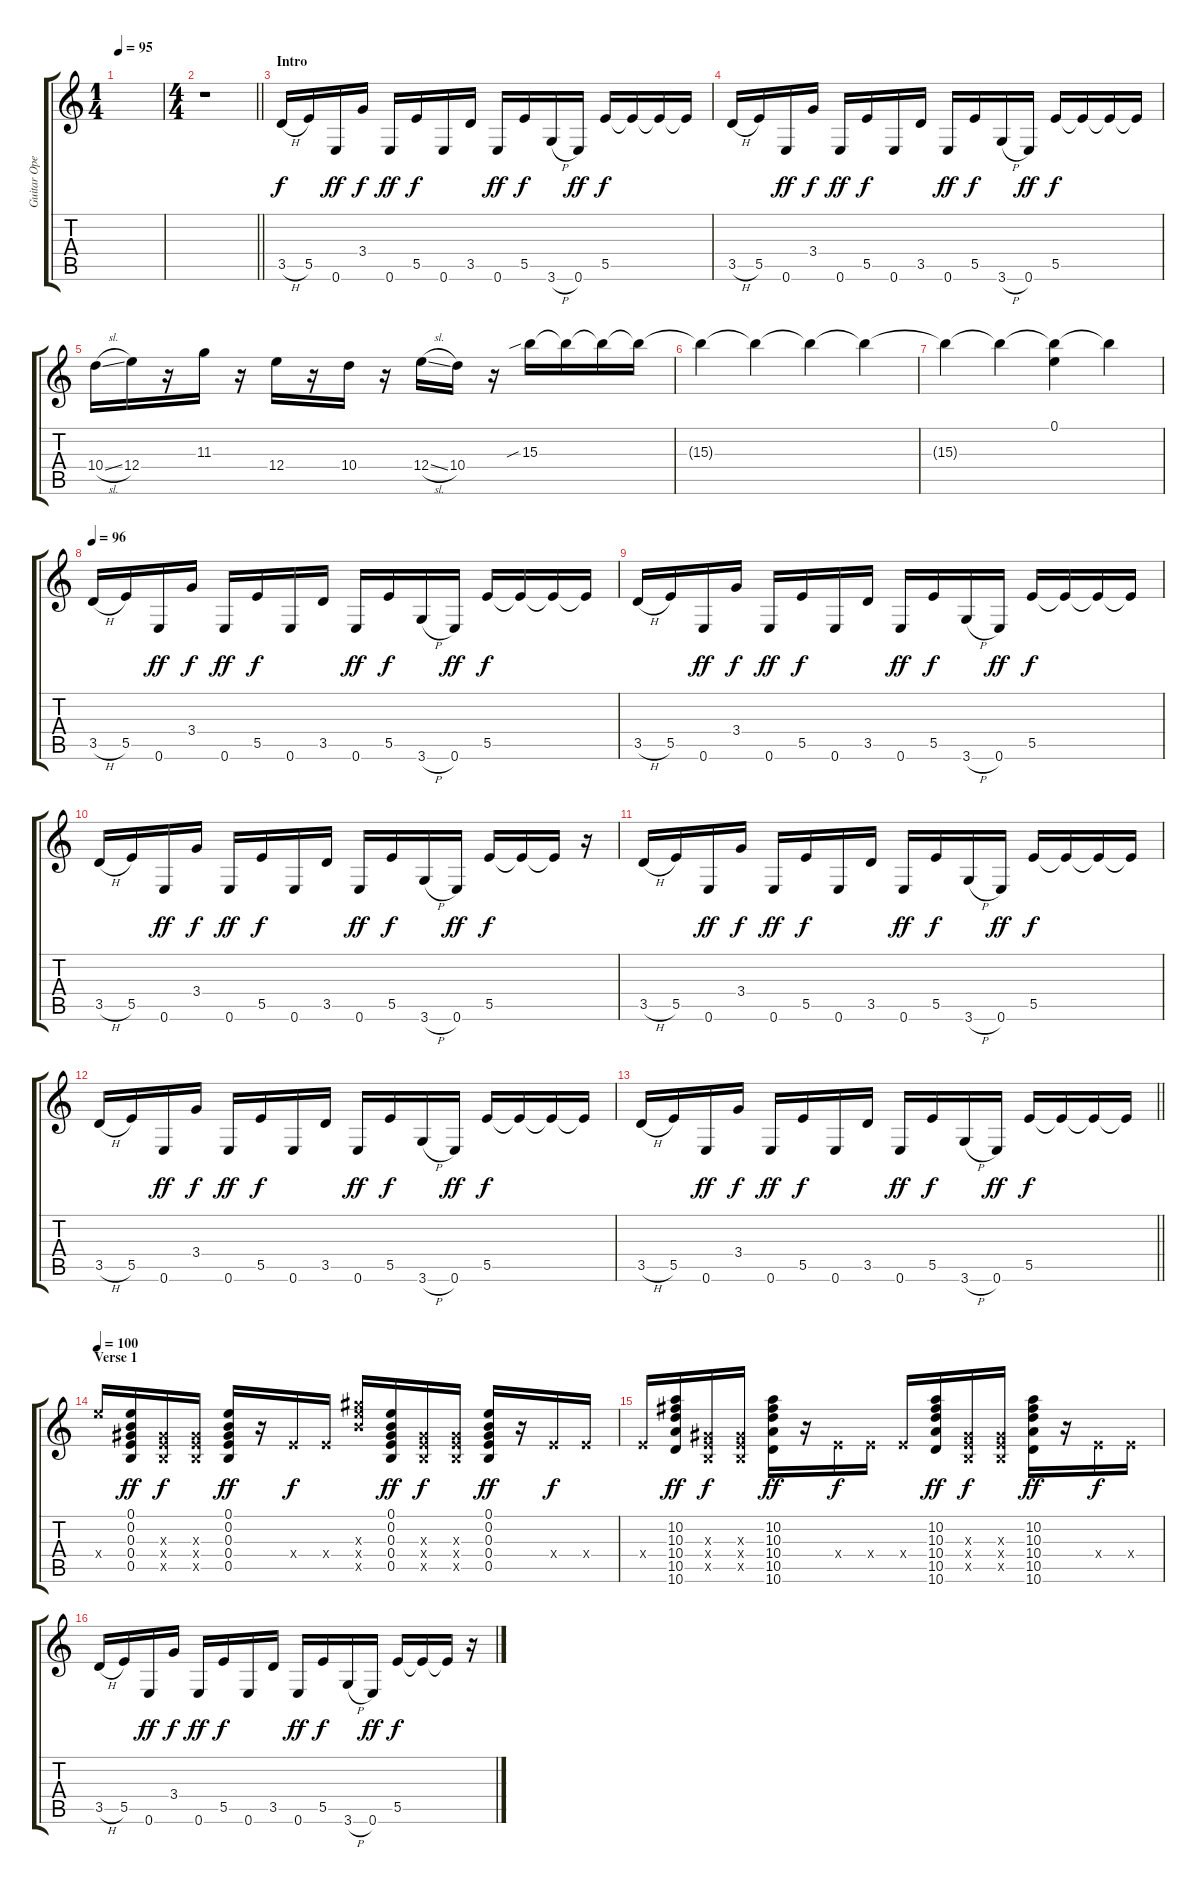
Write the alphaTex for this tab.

\track ("Guitar Open-E" "Guitar Ope") {instrument overdrivenguitar}
\staff {score tabs}
\tuning (E4 B3 Ab3 E3 B2 E2) {hide}
\ts (1 4)
\tempo 95
\clef g2
\ks c
|
\ts (4 4)
\barLineRight lightlight
r.1 |
\section ("" "Intro")
3.5{h}.16 5.5.16 0.6.16{dy ff} 3.4.16{dy f} 0.6.16{dy ff} 5.5.16{dy f} 0.6.16 3.5.16 0.6.16{dy ff} 5.5.16{dy f} 3.6{h}.16 0.6.16{dy ff} 5.5.16{dy f} 5.5{t}.16 5.5{t}.16 5.5{t}.16 |
3.5{h}.16 5.5.16 0.6.16{dy ff} 3.4.16{dy f} 0.6.16{dy ff} 5.5.16{dy f} 0.6.16 3.5.16 0.6.16{dy ff} 5.5.16{dy f} 3.6{h}.16 0.6.16{dy ff} 5.5.16{dy f} 5.5{t}.16 5.5{t}.16 5.5{t}.16 |
10.4{sl}.16 12.4.16 r.16 11.3.16 r.16 12.4.16 r.16 10.4.16 r.16 12.4{sl}.16 10.4.16 r.16 15.3{sib}.16 15.3{t}.16 15.3{t}.16 15.3{t}.16 |
15.3{t}.4 15.3{t}.4 15.3{t}.4 15.3{t}.4 |
15.3{t}.4 15.3{t}.4 (0.1 15.3{t}).4 15.3{t}.4 |
\tempo 96
3.5{h}.16 5.5.16 0.6.16{dy ff} 3.4.16{dy f} 0.6.16{dy ff} 5.5.16{dy f} 0.6.16 3.5.16 0.6.16{dy ff} 5.5.16{dy f} 3.6{h}.16 0.6.16{dy ff} 5.5.16{dy f} 5.5{t}.16 5.5{t}.16 5.5{t}.16 |
3.5{h}.16 5.5.16 0.6.16{dy ff} 3.4.16{dy f} 0.6.16{dy ff} 5.5.16{dy f} 0.6.16 3.5.16 0.6.16{dy ff} 5.5.16{dy f} 3.6{h}.16 0.6.16{dy ff} 5.5.16{dy f} 5.5{t}.16 5.5{t}.16 5.5{t}.16 |
3.5{h}.16 5.5.16 0.6.16{dy ff} 3.4.16{dy f} 0.6.16{dy ff} 5.5.16{dy f} 0.6.16 3.5.16 0.6.16{dy ff} 5.5.16{dy f} 3.6{h}.16 0.6.16{dy ff} 5.5.16{dy f} 5.5{t}.16 5.5{t}.16 r.16 |
3.5{h}.16 5.5.16 0.6.16{dy ff} 3.4.16{dy f} 0.6.16{dy ff} 5.5.16{dy f} 0.6.16 3.5.16 0.6.16{dy ff} 5.5.16{dy f} 3.6{h}.16 0.6.16{dy ff} 5.5.16{dy f} 5.5{t}.16 5.5{t}.16 5.5{t}.16 |
3.5{h}.16 5.5.16 0.6.16{dy ff} 3.4.16{dy f} 0.6.16{dy ff} 5.5.16{dy f} 0.6.16 3.5.16 0.6.16{dy ff} 5.5.16{dy f} 3.6{h}.16 0.6.16{dy ff} 5.5.16{dy f} 5.5{t}.16 5.5{t}.16 5.5{t}.16 |
\barLineRight lightlight
3.5{h}.16 5.5.16 0.6.16{dy ff} 3.4.16{dy f} 0.6.16{dy ff} 5.5.16{dy f} 0.6.16 3.5.16 0.6.16{dy ff} 5.5.16{dy f} 3.6{h}.16 0.6.16{dy ff} 5.5.16{dy f} 5.5{t}.16 5.5{t}.16 5.5{t}.16 |
\section ("" "Verse 1")
\tempo 100
12.4{x}.16 (0.1 0.2 0.3 0.4 0.5).16{dy ff} (0.3{x} 0.4{x} 0.5{x}).16{dy f} (0.3{x} 0.4{x} 0.5{x}).16 (0.1 0.2 0.3 0.4 0.5).16{dy ff} r.16 0.4{x}.16{dy f} 0.4{x}.16 (12.3{x} 12.4{x} 12.5{x}).16 (0.1 0.2 0.3 0.4 0.5).16{dy ff} (0.3{x} 0.4{x} 0.5{x}).16{dy f} (0.3{x} 0.4{x} 0.5{x}).16 (0.1 0.2 0.3 0.4 0.5).16{dy ff} r.16 0.4{x}.16{dy f} 0.4{x}.16 |
0.4{x}.16 (10.2 10.3 10.4 10.5 10.6).16{dy ff} (0.3{x} 0.4{x} 0.5{x}).16{dy f} (0.3{x} 0.4{x} 0.5{x}).16 (10.2 10.3 10.4 10.5 10.6).16{dy ff} r.16 0.4{x}.16{dy f} 0.4{x}.16 0.4{x}.16 (10.2 10.3 10.4 10.5 10.6).16{dy ff} (0.3{x} 0.4{x} 0.5{x}).16{dy f} (0.3{x} 0.4{x} 0.5{x}).16 (10.2 10.3 10.4 10.5 10.6).16{dy ff} r.16 0.4{x}.16{dy f} 0.4{x}.16 |
3.5{h}.16 5.5.16 0.6.16{dy ff} 3.4.16{dy f} 0.6.16{dy ff} 5.5.16{dy f} 0.6.16 3.5.16 0.6.16{dy ff} 5.5.16{dy f} 3.6{h}.16 0.6.16{dy ff} 5.5.16{dy f} 5.5{t}.16 5.5{t}.16 r.16
